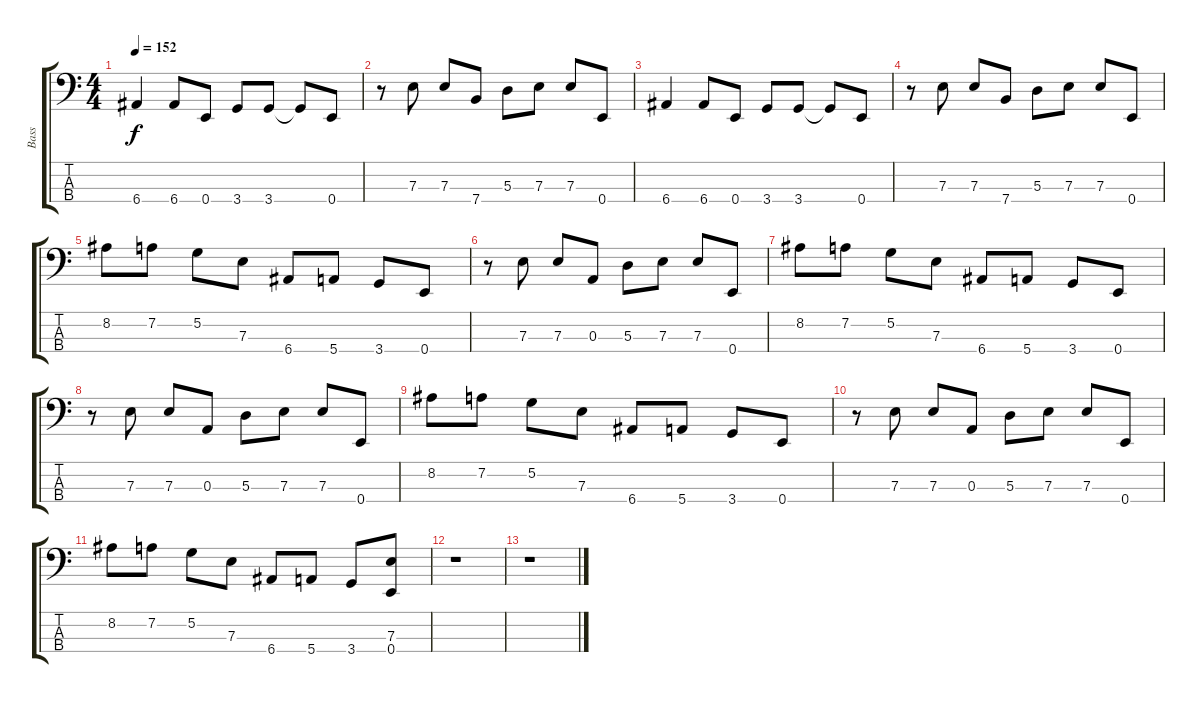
\track ("Bass" "Bass") {instrument electricbassfinger}
\staff {score tabs}
\tuning (G2 D2 A1 E1) {hide}
\ts (4 4)
\tempo 152
\clef f4
\ks c
6.4.4{dy f} 6.4.8 0.4.8 3.4.8 3.4.8 3.4{t}.8 0.4.8 |
r.8 7.3.8 7.3.8 7.4.8 5.3.8 7.3.8 7.3.8 0.4.8 |
6.4.4 6.4.8 0.4.8 3.4.8 3.4.8 3.4{t}.8 0.4.8 |
r.8 7.3.8 7.3.8 7.4.8 5.3.8 7.3.8 7.3.8 0.4.8 |
8.2.8 7.2.8 5.2.8 7.3.8 6.4.8 5.4.8 3.4.8 0.4.8 |
r.8 7.3.8 7.3.8 0.3.8 5.3.8 7.3.8 7.3.8 0.4.8 |
8.2.8 7.2.8 5.2.8 7.3.8 6.4.8 5.4.8 3.4.8 0.4.8 |
r.8 7.3.8 7.3.8 0.3.8 5.3.8 7.3.8 7.3.8 0.4.8 |
8.2.8 7.2.8 5.2.8 7.3.8 6.4.8 5.4.8 3.4.8 0.4.8 |
r.8 7.3.8 7.3.8 0.3.8 5.3.8 7.3.8 7.3.8 0.4.8 |
8.2.8 7.2.8 5.2.8 7.3.8 6.4.8 5.4.8 3.4.8 (7.3 0.4).8 |
r.1 |
r.1
